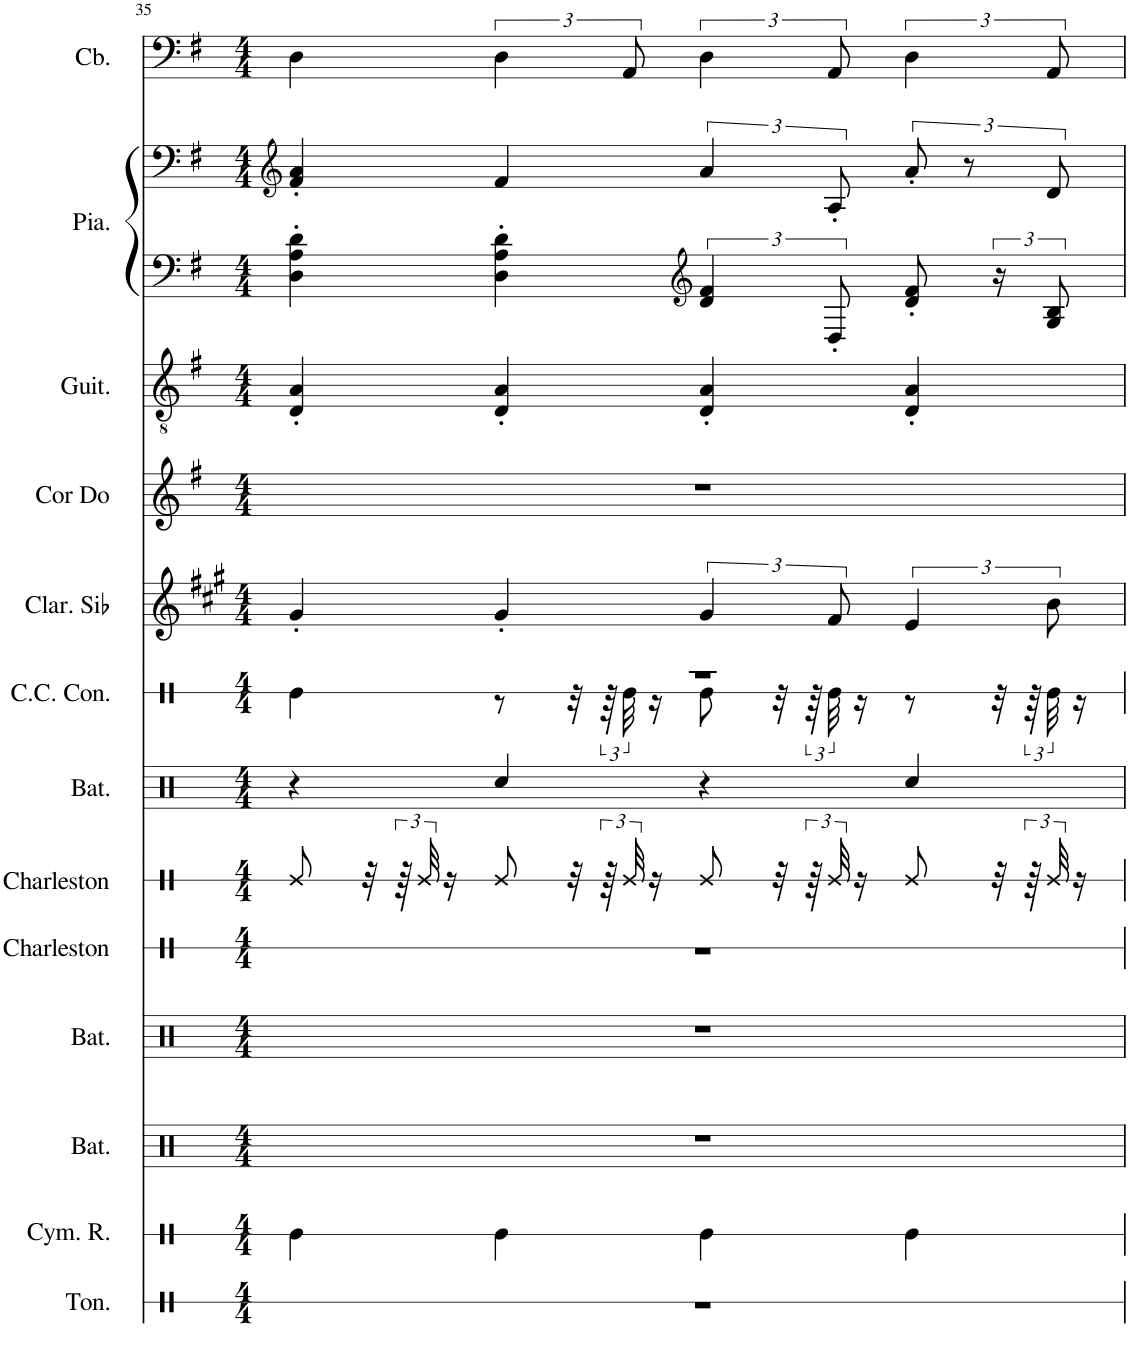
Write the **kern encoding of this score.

**kern	**kern	**kern	**kern	**kern	**kern	**kern	**kern	**kern	**kern	**kern	**kern	**kern	**kern
*part13	*part12	*part11	*part10	*part9	*part8	*part7	*part6	*part5	*part4	*part3	*part2	*part2	*part1
*staff14	*staff13	*staff12	*staff11	*staff10	*staff9	*staff8	*staff7	*staff6	*staff5	*staff4	*staff3	*staff2	*staff1
*I"Tonnerre	*I"Cymbale ride	*I"Batterie	*I"Batterie	*I"Charleston	*I"Charleston	*I"Batterie	*I"Caisse claire de concert, Drums	*I"Clarinette en Sib	*I"Cor Alto en Do, French Horn	*I"Guitare à 7 cordes, Acoustic Guitar (nylon)	*I"Piano, Acoustic Grand Piano	*	*I"Contrebasse, Acoustic Bass
*I'Ton.	*I'Cym. R.	*I'Bat.	*I'Bat.	*I'Charleston	*I'Charleston	*I'Bat.	*I'C.C. Con.	*I'Clar. Sib	*I'Cor Do	*I'Guit.	*I'Pia.	*	*I'Cb.
!!LO:PB:g=z
*clefX	*clefX	*clefX	*clefX	*clefX	*clefX	*clefX	*clefX	*clefG2	*clefG2	*clefGv2	*clefF4	*clefG2	*clefF4
*	*	*	*	*	*	*	*	*Trd1c2	*Trd4c7	*	*	*	*Trd7c12
*k[]	*k[]	*k[]	*k[]	*k[]	*k[]	*k[]	*k[]	*k[f#c#g#]	*k[f#]	*k[f#]	*k[f#]	*k[f#]	*k[f#]
*M4/4	*M4/4	*M4/4	*M4/4	*M4/4	*M4/4	*M4/4	*M4/4	*M4/4	*M4/4	*M4/4	*M4/4	*M4/4	*M4/4
=35	=35	=35	=35	=35	=35	=35	=35	=35	=35	=35	=35	=35	=35
*	*	*	*	*	*	*	*^	*	*	*	*	*	*
1r	4Re\	1r	1r	1r	8Re/	4r	1r	4Re\	4g#'/	1r	4D/' 4A/'	4D\' 4A\' 4d\'	4f#/' 4a/'	4D\
.	.	.	.	.	32r	.	.	.	.	.	.	.	.	.
.	.	.	.	.	96r	.	.	.	.	.	.	.	.	.
.	.	.	.	.	48Re/	.	.	.	.	.	.	.	.	.
.	.	.	.	.	16r	.	.	.	.	.	.	.	.	.
.	4Re\	.	.	.	8Re/	4Rcc/	.	8r	4g#'/	.	4D/' 4A/'	4D\' 4A\' 4d\'	4f#/	6D\
.	.	.	.	.	32r	.	.	32r	.	.	.	.	.	.
.	.	.	.	.	96r	.	.	96r	.	.	.	.	.	.
.	.	.	.	.	48Re/	.	.	48Re\	.	.	.	.	.	12AA/
.	.	.	.	.	16r	.	.	16r	.	.	.	.	.	.
*	*	*	*	*	*	*	*	*	*	*	*	*clefG2	*	*
.	4Re\	.	.	.	8Re/	4r	.	8Re\	6g#/	.	4D/' 4A/'	6d/ 6f#/	6a/	6D\
.	.	.	.	.	32r	.	.	32r	.	.	.	.	.	.
.	.	.	.	.	96r	.	.	96r	.	.	.	.	.	.
.	.	.	.	.	48Re/	.	.	48Re\	12f#/	.	.	12D'/	12A'/	12AA/
.	.	.	.	.	16r	.	.	16r	.	.	.	.	.	.
.	4Re\	.	.	.	8Re/	4Rcc/	.	8r	6e/	.	4D/' 4A/'	8d/' 8f#/'	12a'/	6D\
.	.	.	.	.	.	.	.	.	.	.	.	.	12r	.
.	.	.	.	.	32r	.	.	32r	.	.	.	24r	.	.
.	.	.	.	.	96r	.	.	96r	.	.	.	.	.	.
.	.	.	.	.	48Re/	.	.	48Re\	12b\	.	.	12G/ 12B/	12d/	12AA/
.	.	.	.	.	16r	.	.	16r	.	.	.	.	.	.
*	*	*	*	*	*	*	*v	*v	*	*	*	*	*	*
=	=	=	=	=	=	=	=	=	=	=	=	=	=
*-	*-	*-	*-	*-	*-	*-	*-	*-	*-	*-	*-	*-	*-
